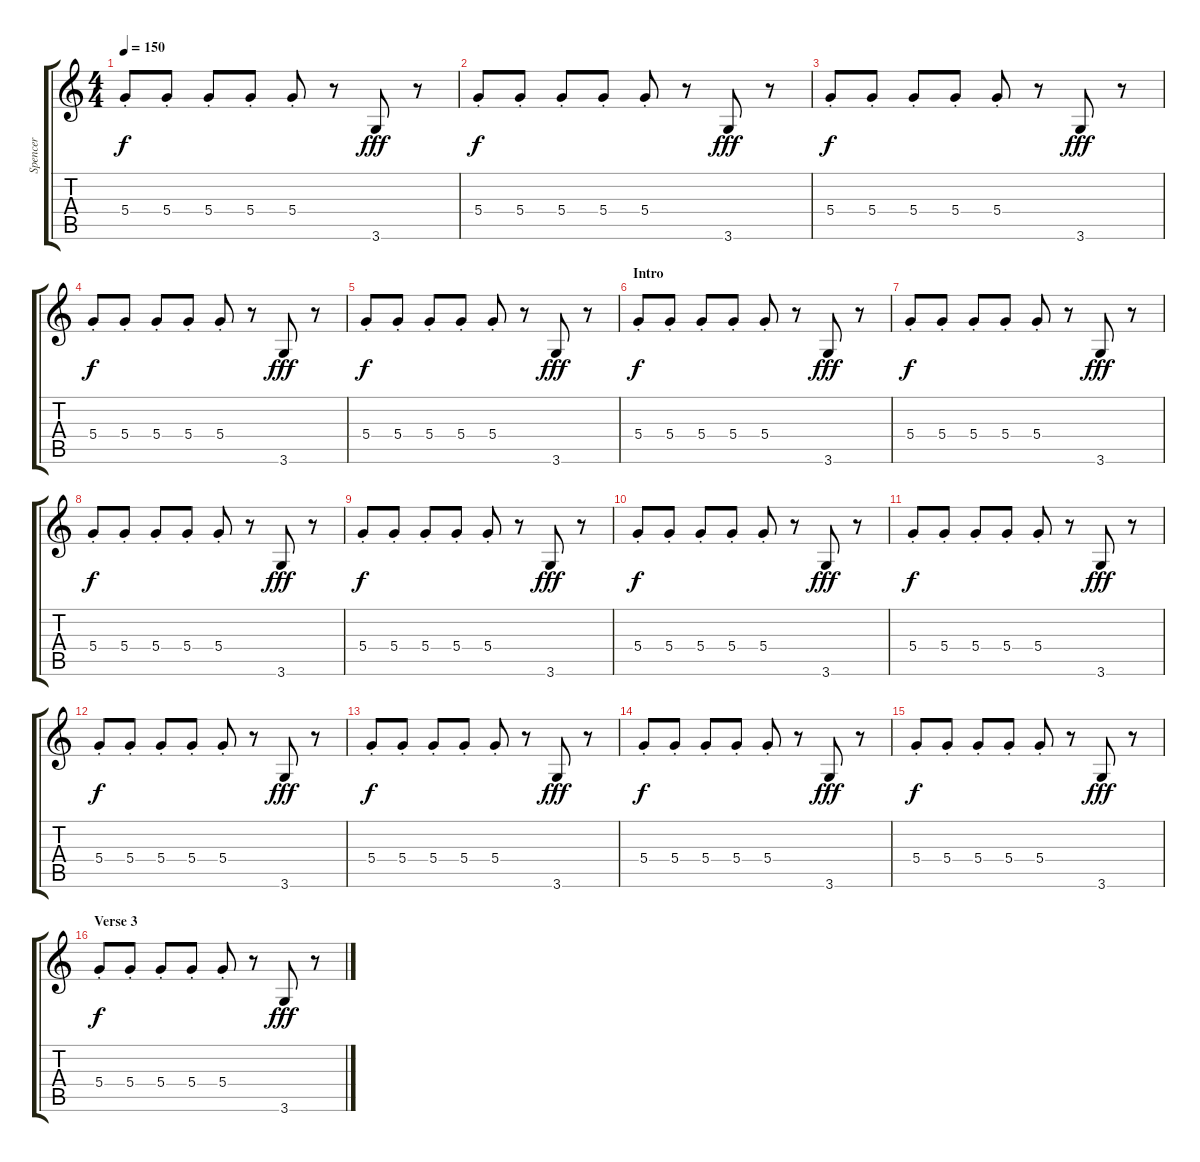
\track ("Spencer" "Spencer") {instrument electricguitarjazz}
\staff {score tabs}
\tuning (E4 B3 G3 D3 A2 E2) {hide}
\ts (4 4)
\tempo 150
\clef g2
\ks c
5.4{st}.8{dy f} 5.4{st}.8 5.4{st}.8 5.4{st}.8 5.4{st}.8 r.8 3.6.8{dy fff} r.8 |
5.4{st}.8{dy f} 5.4{st}.8 5.4{st}.8 5.4{st}.8 5.4{st}.8 r.8 3.6.8{dy fff} r.8 |
5.4{st}.8{dy f} 5.4{st}.8 5.4{st}.8 5.4{st}.8 5.4{st}.8 r.8 3.6.8{dy fff} r.8 |
5.4{st}.8{dy f} 5.4{st}.8 5.4{st}.8 5.4{st}.8 5.4{st}.8 r.8 3.6.8{dy fff} r.8 |
5.4{st}.8{dy f} 5.4{st}.8 5.4{st}.8 5.4{st}.8 5.4{st}.8 r.8 3.6.8{dy fff} r.8 |
\section ("" "Intro")
5.4{st}.8{dy f} 5.4{st}.8 5.4{st}.8 5.4{st}.8 5.4{st}.8 r.8 3.6.8{dy fff} r.8 |
5.4{st}.8{dy f} 5.4{st}.8 5.4{st}.8 5.4{st}.8 5.4{st}.8 r.8 3.6.8{dy fff} r.8 |
5.4{st}.8{dy f} 5.4{st}.8 5.4{st}.8 5.4{st}.8 5.4{st}.8 r.8 3.6.8{dy fff} r.8 |
5.4{st}.8{dy f} 5.4{st}.8 5.4{st}.8 5.4{st}.8 5.4{st}.8 r.8 3.6.8{dy fff} r.8 |
5.4{st}.8{dy f} 5.4{st}.8 5.4{st}.8 5.4{st}.8 5.4{st}.8 r.8 3.6.8{dy fff} r.8 |
5.4{st}.8{dy f} 5.4{st}.8 5.4{st}.8 5.4{st}.8 5.4{st}.8 r.8 3.6.8{dy fff} r.8 |
5.4{st}.8{dy f} 5.4{st}.8 5.4{st}.8 5.4{st}.8 5.4{st}.8 r.8 3.6.8{dy fff} r.8 |
5.4{st}.8{dy f} 5.4{st}.8 5.4{st}.8 5.4{st}.8 5.4{st}.8 r.8 3.6.8{dy fff} r.8 |
5.4{st}.8{dy f} 5.4{st}.8 5.4{st}.8 5.4{st}.8 5.4{st}.8 r.8 3.6.8{dy fff} r.8 |
5.4{st}.8{dy f} 5.4{st}.8 5.4{st}.8 5.4{st}.8 5.4{st}.8 r.8 3.6.8{dy fff} r.8 |
\section ("" "Verse 3")
5.4{st}.8{dy f} 5.4{st}.8 5.4{st}.8 5.4{st}.8 5.4{st}.8 r.8 3.6.8{dy fff} r.8
